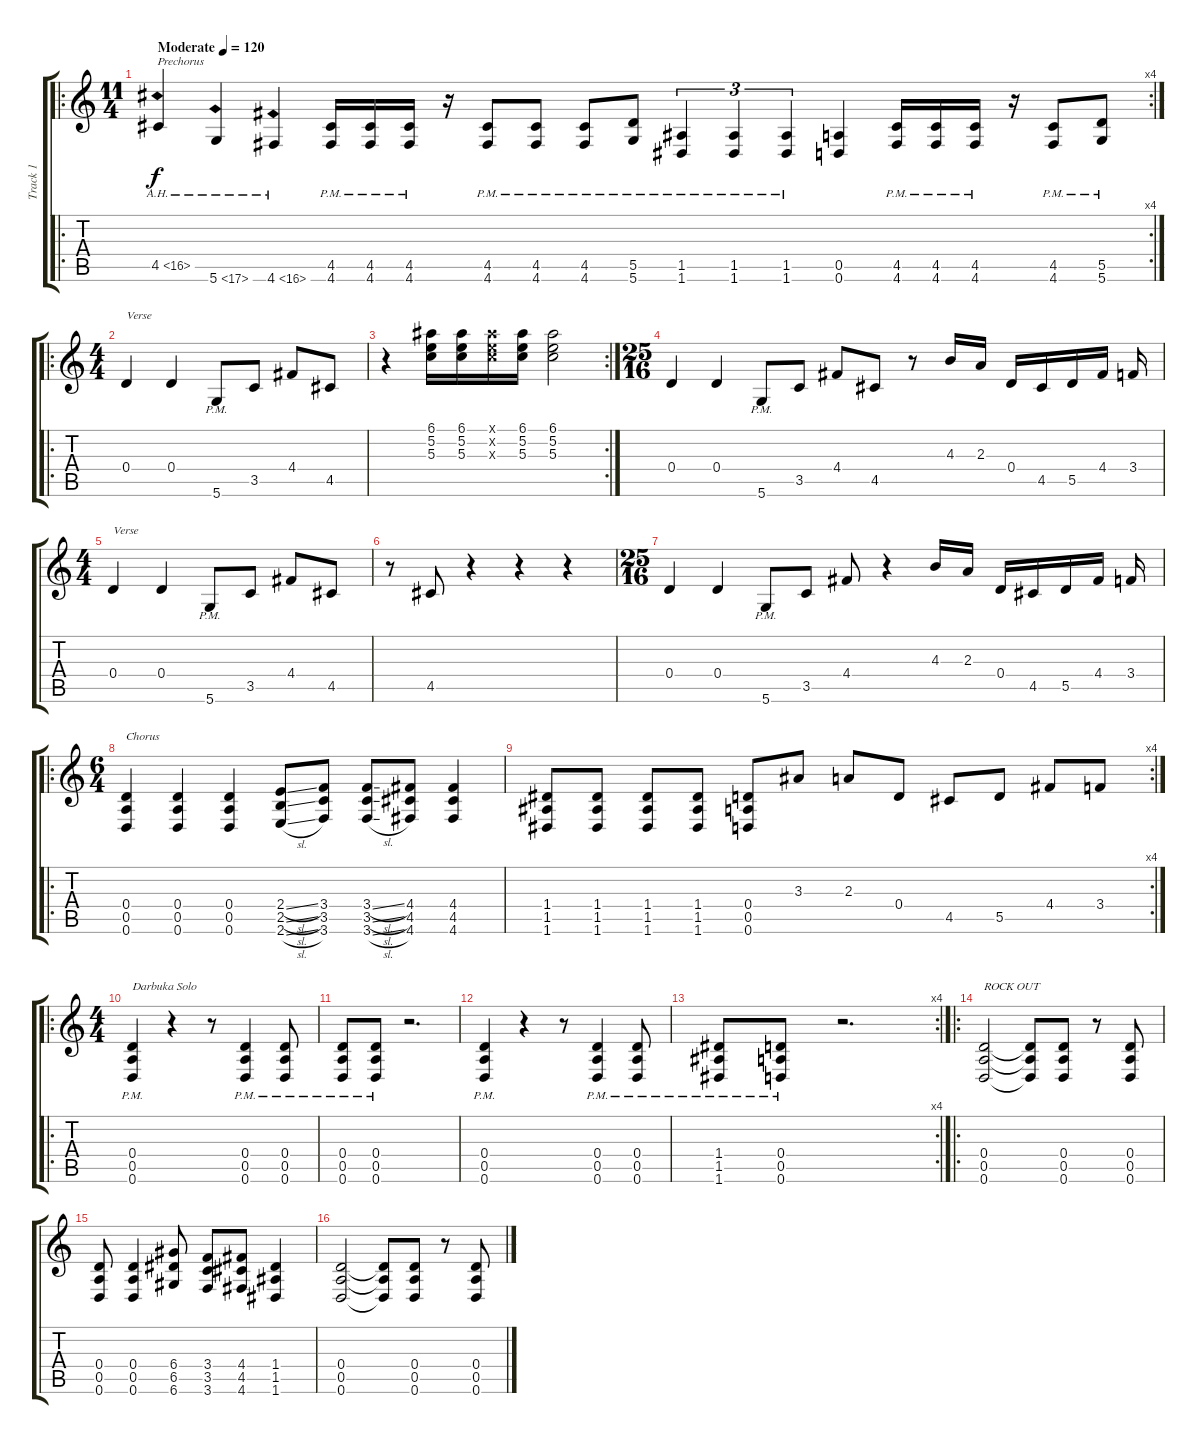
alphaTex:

\track ("Track 1" "Track 1") {instrument acousticguitarsteel}
\staff {score tabs}
\tuning (E4 B3 G3 D3 A2 D2) {hide}
\ro
\rc 4
\ts (11 4)
\tempo (120 "Moderate")
\clef g2
\ks c
4.5{ah 12}.4{txt "Prechorus" dy f instrument acousticguitarsteel} 5.6{ah 12}.4 4.6{ah 12}.4 (4.5{pm} 4.6{pm}).16 (4.5{pm} 4.6{pm}).16 (4.5{pm} 4.6{pm}).16 r.16 (4.5{pm} 4.6{pm}).8 (4.5{pm} 4.6{pm}).8 (4.5{pm} 4.6{pm}).8 (5.5{pm} 5.6{pm}).8 (1.5{pm} 1.6{pm}).4{tu (3 2)} (1.5{pm} 1.6{pm}).4{tu (3 2)} (1.5{pm} 1.6{pm}).4{tu (3 2)} (0.5 0.6).4 (4.5{pm} 4.6{pm}).16 (4.5{pm} 4.6{pm}).16 (4.5{pm} 4.6{pm}).16 r.16 (4.5{pm} 4.6{pm}).8 (5.5{pm} 5.6{pm}).8 |
\ro
\ts (4 4)
0.4.4{txt "Verse"} 0.4.4 5.6{pm}.8 3.5.8 4.4.8 4.5.8 |
\rc 2
r.4 (6.1 5.2 5.3).16 (6.1 5.2 5.3).16 (6.1{x} 5.2{x} 5.3{x}).16 (6.1 5.2 5.3).16 (6.1 5.2 5.3).2 |
\ts (25 16)
0.4.4 0.4.4 5.6{pm}.8 3.5.8 4.4.8 4.5.8 r.8 4.3.16 2.3.16 0.4.16 4.5.16 5.5.16 4.4.16 3.4.16 |
\ts (4 4)
0.4.4{txt "Verse"} 0.4.4 5.6{pm}.8 3.5.8 4.4.8 4.5.8 |
r.8 4.5.8 r.4 r.4 r.4 |
\ts (25 16)
0.4.4 0.4.4 5.6{pm}.8 3.5.8 4.4.8 r.4 4.3.16 2.3.16 0.4.16 4.5.16 5.5.16 4.4.16 3.4.16 |
\ro
\ts (6 4)
(0.4 0.5 0.6).4{txt "Chorus"} (0.4 0.5 0.6).4 (0.4 0.5 0.6).4 (2.4{sl} 2.5{sl} 2.6{sl}).8 (3.4 3.5 3.6).8 (3.4{sl} 3.5{sl} 3.6{sl}).8 (4.4 4.5 4.6).8 (4.4 4.5 4.6).4 |
\rc 4
(1.4 1.5 1.6).8 (1.4 1.5 1.6).8 (1.4 1.5 1.6).8 (1.4 1.5 1.6).8 (0.4 0.5 0.6).8 3.3.8 2.3.8 0.4.8 4.5.8 5.5.8 4.4.8 3.4.8 |
\ro
\ts (4 4)
(0.4{pm} 0.5{pm} 0.6{pm}).4{txt "Darbuka Solo"} r.4 r.8 (0.4{pm} 0.5{pm} 0.6{pm}).4 (0.4{pm} 0.5{pm} 0.6{pm}).8 |
(0.4{pm} 0.5{pm} 0.6{pm}).8 (0.4{pm} 0.5{pm} 0.6{pm}).8 r.2{d} |
(0.4{pm} 0.5{pm} 0.6{pm}).4 r.4 r.8 (0.4{pm} 0.5{pm} 0.6{pm}).4 (0.4{pm} 0.5{pm} 0.6{pm}).8 |
\rc 4
(1.4{pm} 1.5{pm} 1.6{pm}).8 (0.4{pm} 0.5{pm} 0.6{pm}).8 r.2{d} |
\ro
(0.4 0.5 0.6).2{txt "ROCK OUT"} (0.4{t} 0.5{t} 0.6{t}).8 (0.4 0.5 0.6).8 r.8 (0.4 0.5 0.6).8 |
(0.4 0.5 0.6).8 (0.4 0.5 0.6).4 (6.4 6.5 6.6).8 (3.4 3.5 3.6).8 (4.4 4.5 4.6).8 (1.4 1.5 1.6).4 |
(0.4 0.5 0.6).2 (0.4{t} 0.5{t} 0.6{t}).8 (0.4 0.5 0.6).8 r.8 (0.4 0.5 0.6).8
